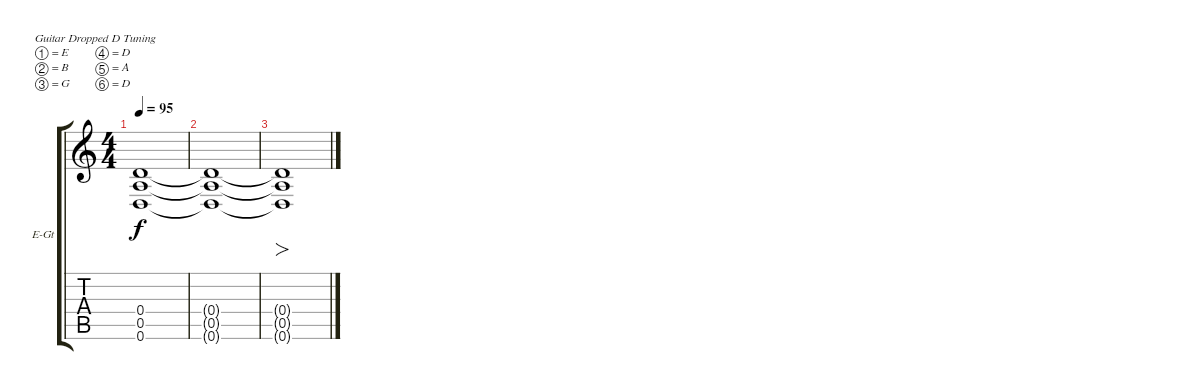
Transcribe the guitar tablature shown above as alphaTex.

\bracketExtendMode groupsimilarinstruments
\firstSystemTrackNameOrientation horizontal
\otherSystemsTrackNameOrientation horizontal
\track ("Pat" "E-Gt") {instrument distortionguitar}
\staff {score tabs}
\tuning (E4 B3 G3 D3 A2 D2)
\ts (4 4)
\tempo 95
\clef g2
\ks c
(0.6{t} 0.5{t} 0.4{t}).1{dy f} |
(0.4{t} 0.5{t} 0.6{t}).1 |
(0.6{t} 0.5{t} 0.4{t}).1{fo}
